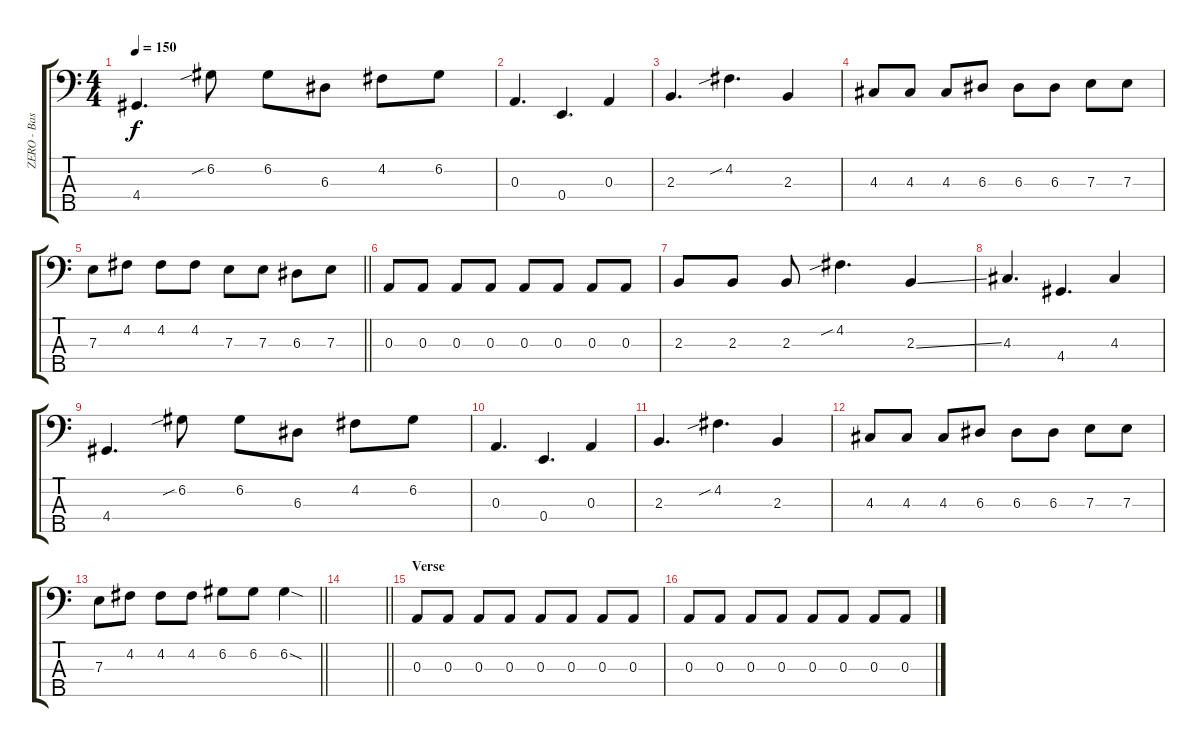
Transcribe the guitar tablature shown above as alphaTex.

\track ("ZERO - Bass" "ZERO - Bas") {instrument electricbassfinger}
\staff {score tabs}
\tuning (G2 D2 A1 E1 B0) {hide}
\ts (4 4)
\tempo 150
\clef f4
\ks c
4.4.4{d dy f} 6.2{sib}.8 6.2.8 6.3.8 4.2.8 6.2.8 |
0.3.4{d} 0.4.4{d} 0.3.4 |
2.3.4{d} 4.2{sib}.4{d} 2.3.4 |
4.3.8 4.3.8 4.3.8 6.3.8 6.3.8 6.3.8 7.3.8 7.3.8 |
\barLineRight lightlight
7.3.8 4.2.8 4.2.8 4.2.8 7.3.8 7.3.8 6.3.8 7.3.8 |
\section ("" "")
0.3.8 0.3.8 0.3.8 0.3.8 0.3.8 0.3.8 0.3.8 0.3.8 |
2.3.8 2.3.8 2.3.8 4.2{sib}.4{d} 2.3{ss}.4 |
4.3.4{d} 4.4.4{d} 4.3.4 |
4.4.4{d} 6.2{sib}.8 6.2.8 6.3.8 4.2.8 6.2.8 |
0.3.4{d} 0.4.4{d} 0.3.4 |
2.3.4{d} 4.2{sib}.4{d} 2.3.4 |
4.3.8 4.3.8 4.3.8 6.3.8 6.3.8 6.3.8 7.3.8 7.3.8 |
\barLineRight lightlight
7.3.8 4.2.8 4.2.8 4.2.8 6.2.8 6.2.8 6.2{sod}.4 |
\barLineRight lightlight
|
\section ("" "Verse")
0.3.8 0.3.8 0.3.8 0.3.8 0.3.8 0.3.8 0.3.8 0.3.8 |
0.3.8 0.3.8 0.3.8 0.3.8 0.3.8 0.3.8 0.3.8 0.3.8
